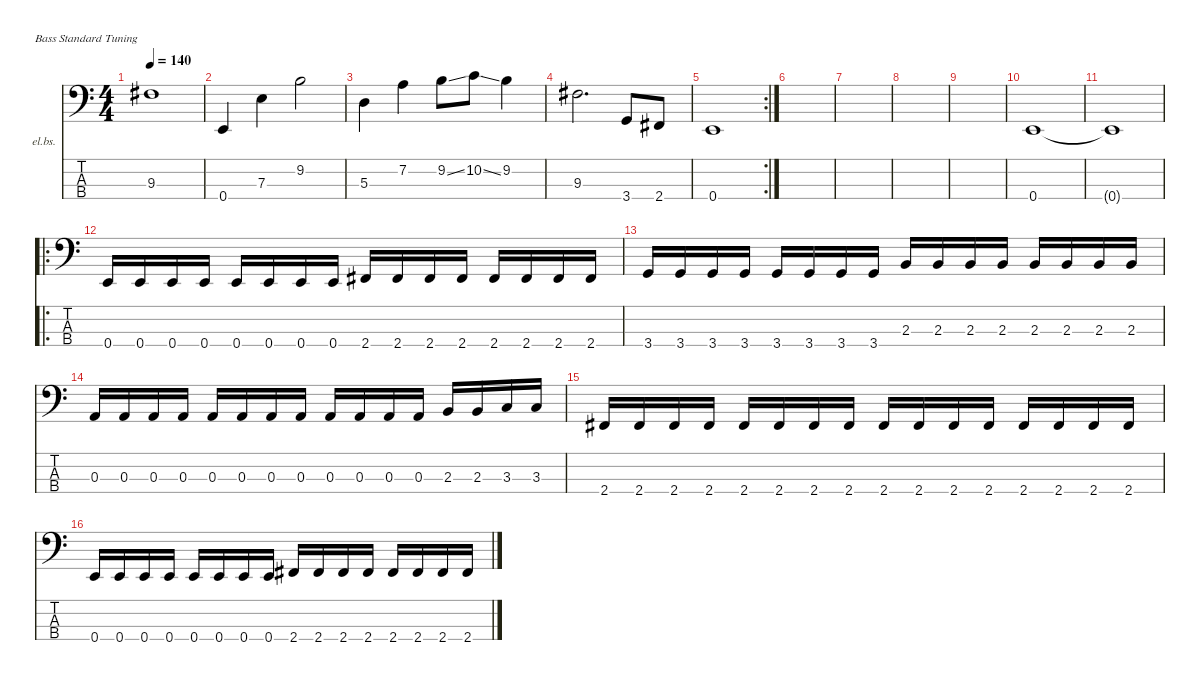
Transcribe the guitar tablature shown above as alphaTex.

\defaultSystemsLayout 4
\hideDynamics
\bracketExtendMode nobrackets
\firstSystemTrackNameOrientation horizontal
\otherSystemsTrackNameOrientation horizontal
\track ("Bass" "el.bs.") {instrument electricbassfinger}
\staff {score tabs}
\tuning (G2 D2 A1 E1)
\ts (4 4)
\tempo 140
\clef f4
\ks c
9.3{acc #}.1{dy mf} |
0.4.4 7.3.4 9.2.2 |
5.3.4 7.2.4 9.2{ss}.8 10.2{ss}.8 9.2.4 |
9.3{acc #}.2{d} 3.4.8 2.4{acc #}.8 |
\rc 2
0.4.1 |
|
|
|
|
0.4.1 |
0.4{t}.1 |
\ro
0.4.16 0.4.16 0.4.16 0.4.16 0.4.16 0.4.16 0.4.16 0.4.16 2.4{acc #}.16 2.4{acc #}.16 2.4{acc #}.16 2.4{acc #}.16 2.4{acc #}.16 2.4{acc #}.16 2.4{acc #}.16 2.4{acc #}.16 |
3.4.16 3.4.16 3.4.16 3.4.16 3.4.16 3.4.16 3.4.16 3.4.16 2.3.16 2.3.16 2.3.16 2.3.16 2.3.16 2.3.16 2.3.16 2.3.16 |
0.3.16 0.3.16 0.3.16 0.3.16 0.3.16 0.3.16 0.3.16 0.3.16 0.3.16 0.3.16 0.3.16 0.3.16 2.3.16 2.3.16 3.3.16 3.3.16 |
2.4{acc #}.16 2.4{acc #}.16 2.4{acc #}.16 2.4{acc #}.16 2.4{acc #}.16 2.4{acc #}.16 2.4{acc #}.16 2.4{acc #}.16 2.4{acc #}.16 2.4{acc #}.16 2.4{acc #}.16 2.4{acc #}.16 2.4{acc #}.16 2.4{acc #}.16 2.4{acc #}.16 2.4{acc #}.16 |
0.4.16 0.4.16 0.4.16 0.4.16 0.4.16 0.4.16 0.4.16 0.4.16 2.4{acc #}.16 2.4{acc #}.16 2.4{acc #}.16 2.4{acc #}.16 2.4{acc #}.16 2.4{acc #}.16 2.4{acc #}.16 2.4{acc #}.16
